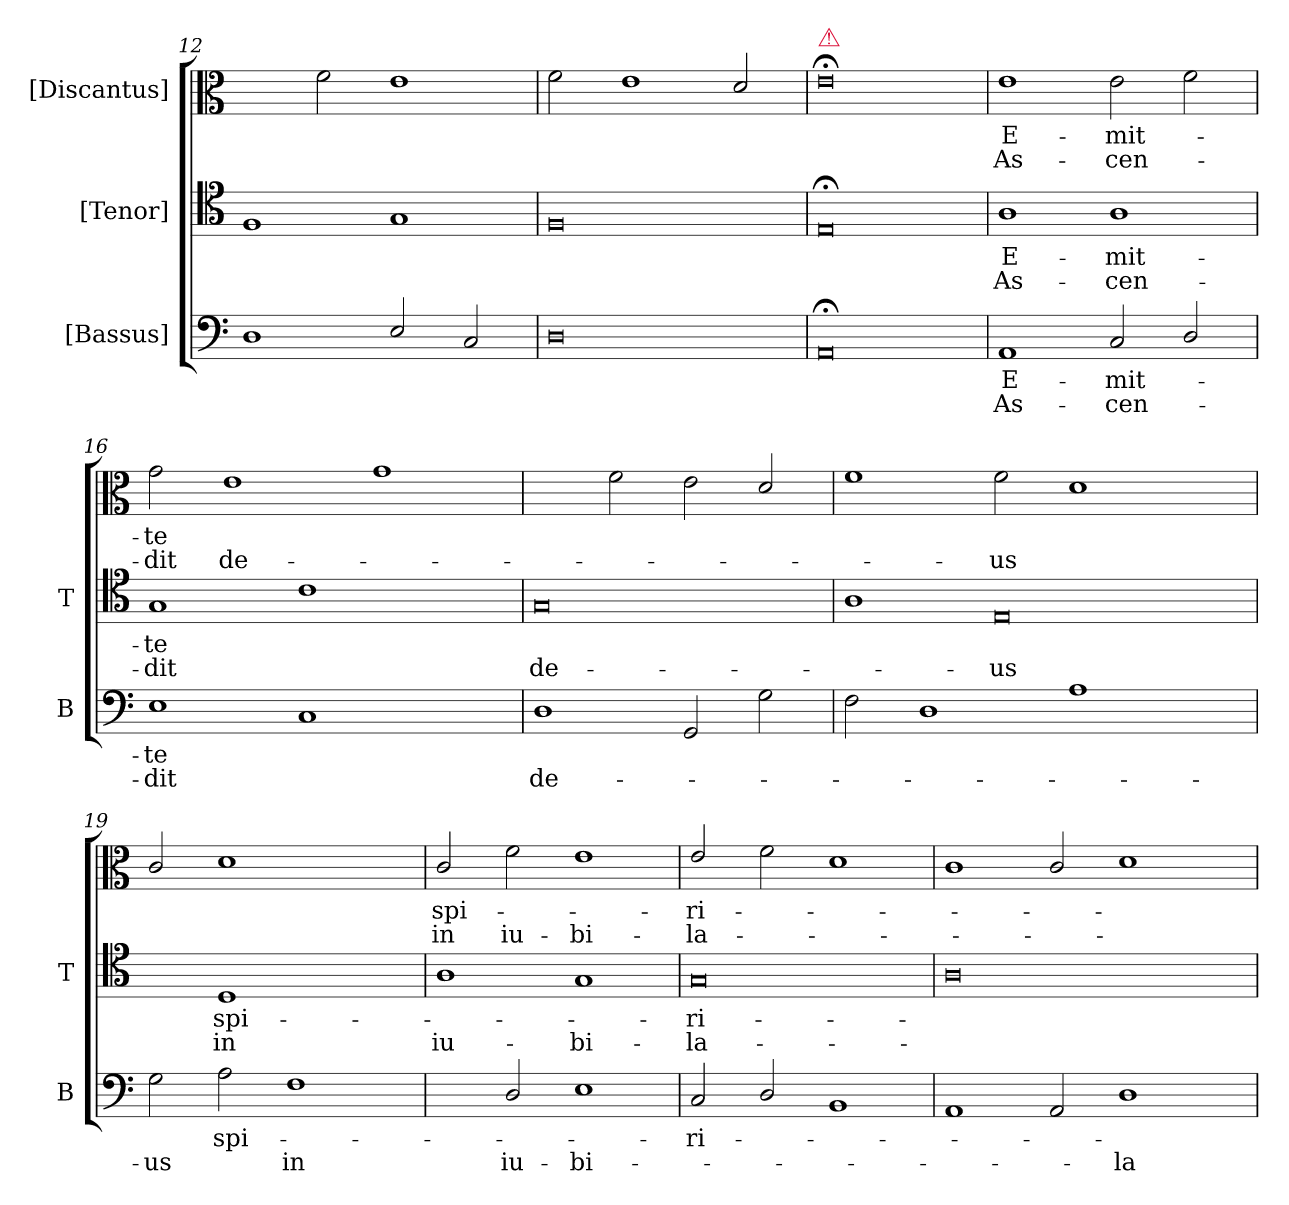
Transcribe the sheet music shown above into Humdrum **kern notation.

**kern	**text	**text	**kern	**text	**text	**kern	**text	**text
*part3	*part3	*part3	*part2	*part2	*part2	*part1	*part1	*part1
*staff3	*staff3	*staff3	*staff2	*staff2	*staff2	*staff1	*staff1	*staff1
*I"[Bassus]	*	*	*I"[Tenor]	*	*	*I"[Discantus]	*	*
*I'B	*	*	*I'T	*	*	*	*	*
*clefF4	*	*	*clefC4	*	*	*clefC3	*	*
*k[]	*	*	*k[]	*	*	*k[]	*	*
=12	=12	=12	=12	=12	=12	=12	=12	=12
1D	.	.	1F	.	.	2ryy	.	.
.	.	.	.	.	.	2f\	.	.
2E/	.	.	1G	.	.	1e	.	.
2C/	.	.	.	.	.	.	.	.
=13	=13	=13	=13	=13	=13	=13	=13	=13
0D	.	.	0F	.	.	2f\	.	.
.	.	.	.	.	.	1e	.	.
.	.	.	.	.	.	2d/	.	.
=14	=14	=14	=14	=14	=14	=14	=14	=14
!	!	!	!	!	!	!LO:TX:a:color=crimson:t=⚠	!	!
0AA;<	.	.	0E;<	.	.	0e;<	.	.
=15	=15	=15	=15	=15	=15	=15	=15	=15
1AA	E-	As-	1A	E-	As-	1e	E-	As-
2C/	-mit-	-cen-	1A	-mit-	-cen-	2e\	-mit-	-cen-
2D/	.	.	.	.	.	2f\	.	.
=16	=16	=16	=16	=16	=16	=16	=16	=16
1E	-te	-dit	1G	-te	-dit	2g\	-te	-dit
.	.	.	.	.	.	1e	.	de-
1C	.	.	1c	.	.	.	.	.
.	.	.	.	.	.	1g	.	.
2ryy	.	.	2ryy	.	.	.	.	.
=17	=17	=17	=17	=17	=17	=17	=17	=17
1D	.	de-	0G	.	de-	2ryy	.	.
.	.	.	.	.	.	2f\	.	.
2GG/	.	.	.	.	.	2e\	.	.
2G\	.	.	.	.	.	2d/	.	.
=18	=18	=18	=18	=18	=18	=18	=18	=18
2F\	.	.	1A	.	.	1f	.	.
1D	.	.	.	.	.	.	.	.
.	.	.	0E	.	-us	2f\	.	-us
1A	.	.	.	.	.	1d	.	.
2ryy	.	.	.	.	.	2ryy	.	.
=19	=19	=19	=19	=19	=19	=19	=19	=19
2G\	.	-us	2ryy	.	.	2c/	.	.
2A\	spi-	.	1D	spi-	in	1d	.	.
1F	.	in	.	.	.	.	.	.
.	.	.	2ryy	.	.	2ryy	.	.
=20	=20	=20	=20	=20	=20	=20	=20	=20
2ryy	.	.	1A	.	iu-	2c/	spi-	in
2D/	.	iu-	.	.	.	2f\	.	iu-
1E	.	-bi-	1G	.	-bi-	1e	.	-bi-
=21	=21	=21	=21	=21	=21	=21	=21	=21
2C/	-ri-	.	0G	-ri-	-la-	2e/	-ri-	-la-
2D/	.	.	.	.	.	2f\	.	.
1BB	.	.	.	.	.	1d	.	.
=22	=22	=22	=22	=22	=22	=22	=22	=22
1AA	.	.	0A	.	.	1c	.	.
2AA/	.	.	.	.	.	2c/	.	.
1D	.	-la-	.	.	.	1d	.	.
.	.	.	2ryy	.	.	.	.	.
=	=	=	=	=	=	=	=	=
*-	*-	*-	*-	*-	*-	*-	*-	*-
